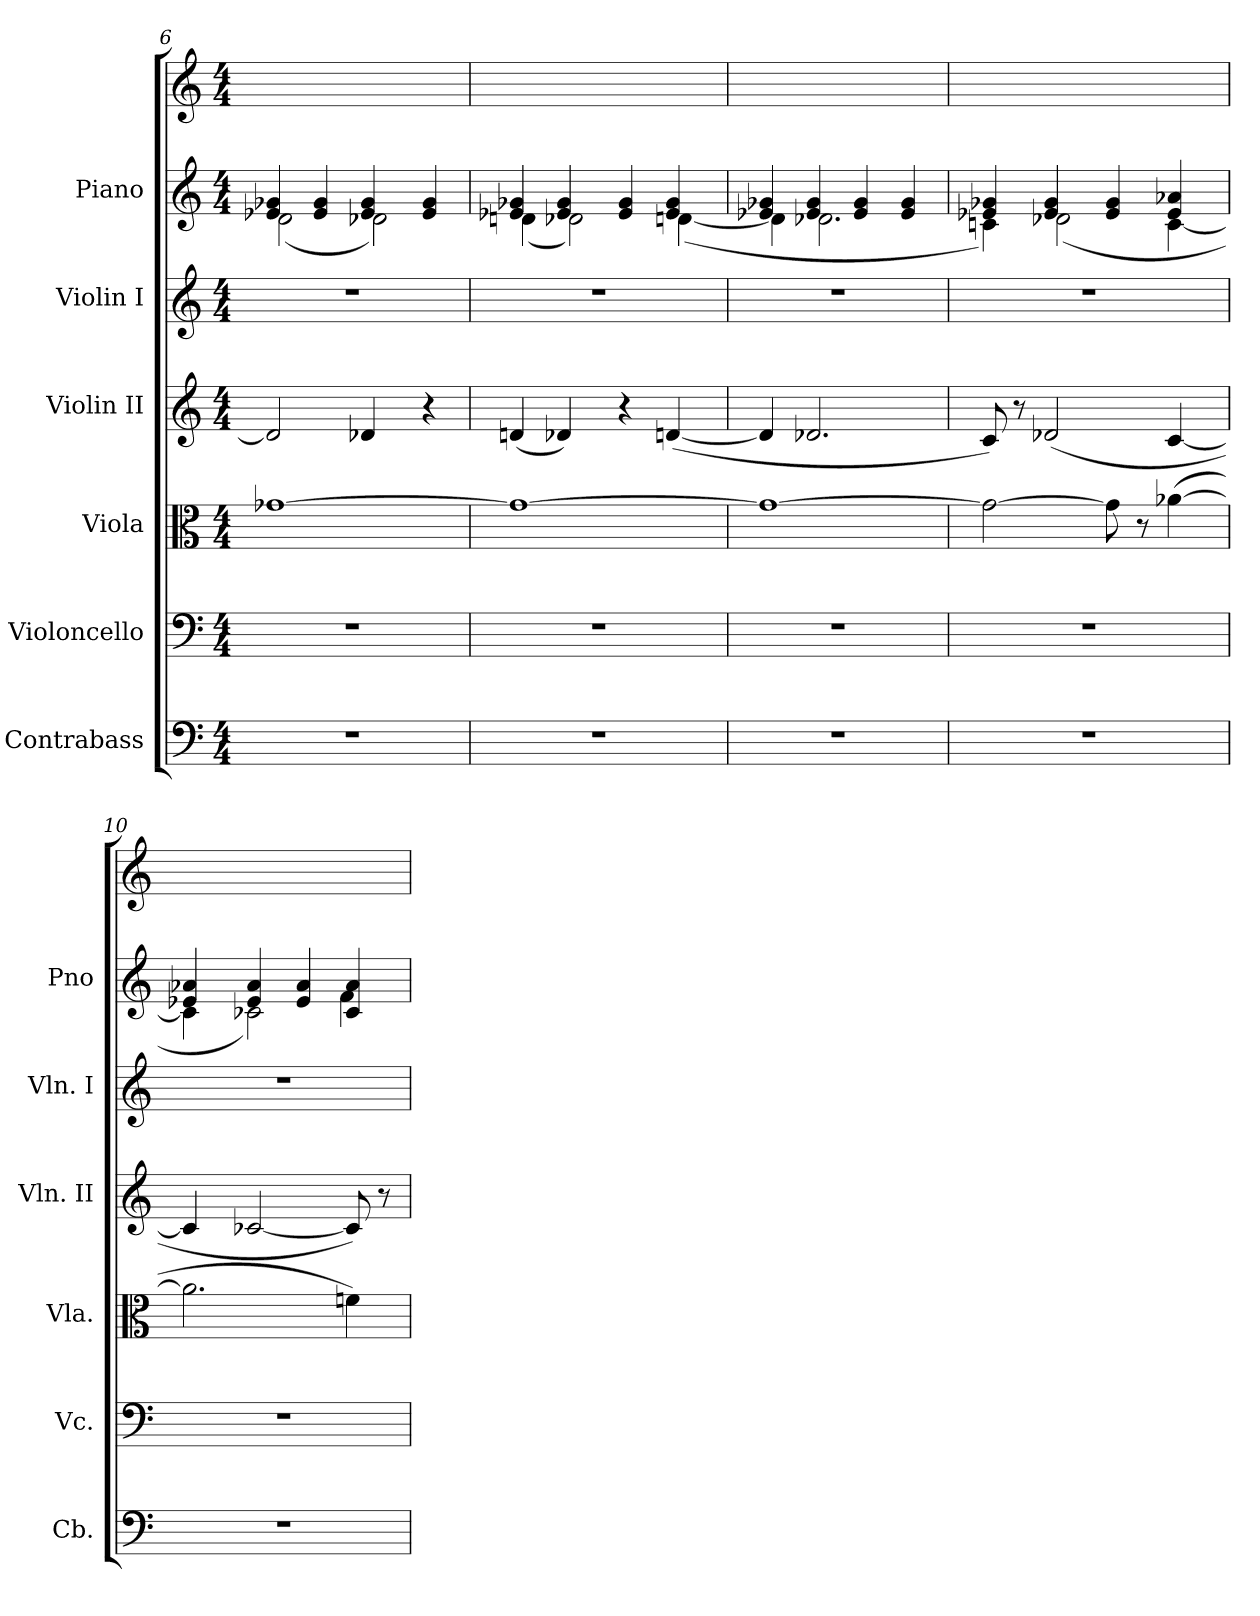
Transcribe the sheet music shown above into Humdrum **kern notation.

**kern	**kern	**kern	**kern	**kern	**kern	**kern
*part6	*part5	*part4	*part3	*part2	*part1	*part1
*staff7	*staff6	*staff5	*staff4	*staff3	*staff2	*staff1
*I"Contrabass	*I"Violoncello	*I"Viola	*I"Violin II	*I"Violin I	*I"Piano	*
*I'Cb.	*I'Vc.	*I'Vla.	*I'Vln. II	*I'Vln. I	*I'Pno	*
*clefF4	*clefF4	*clefC3	*clefG2	*clefG2	*clefG2	*clefG2
*ITrd7c12	*	*	*	*	*	*
*k[]	*k[]	*k[]	*k[]	*k[]	*k[]	*k[]
*C:	*C:	*C:	*C:	*C:	*C:	*C:
*M4/4	*M4/4	*M4/4	*M4/4	*M4/4	*M4/4	*M4/4
=6	=6	=6	=6	=6	=6	=6
*	*	*	*	*	*^	*
1r	1r	[1g-X	2d]	1r	4e-X 4g-X	(2d	2ryy
.	.	.	.	.	4e- 4g-	.	.
.	.	.	4d-X	.	4e- 4g-	2d-X)	8ryy
.	.	.	.	.	.	.	4.ryy
.	.	.	4r	.	4e- 4g-	.	.
=7	=7	=7	=7	=7	=7	=7	=7
1r	1r	1g-_	(4dn	1r	4e-X 4g-X	(4dn	4ryy
.	.	.	4d-X)	.	4e- 4g-	2d-X)	8ryy
.	.	.	.	.	.	.	8ryy
.	.	.	4r	.	4e- 4g-	.	4.ryy
.	.	.	([4dn	.	4e- 4g-	([4dn	.
.	.	.	.	.	.	.	8ryy
=8	=8	=8	=8	=8	=8	=8	=8
1r	1r	1g-_	4d]	1r	4e-X 4g-X	4d]	2.ryy
.	.	.	2.d-X	.	4e- 4g-	2.d-X	.
.	.	.	.	.	4e- 4g-	.	.
.	.	.	.	.	4e- 4g-	.	4ryy
=9	=9	=9	=9	=9	=9	=9	=9
1r	1r	2g-_	8c)	1r	4e-X 4g-X	4cn)	4ryy
.	.	.	8r	.	.	.	.
.	.	.	(2d-X	.	4e- 4g-	(2d-X	8ryy
.	.	.	.	.	.	.	8ryy
.	.	8g-]	.	.	4e- 4g-	.	8ryy
.	.	8r	.	.	.	.	8ryy
.	.	([4a-X	[4c	.	4e- 4a-X	[4c	8ryy
.	.	.	.	.	.	.	8ryy
=10	=10	=10	=10	=10	=10	=10	=10
1r	1r	2.a-]	4c]	1r	4e-X 4a-X	4c]	6ryy
.	.	.	.	.	.	.	12ryy
.	.	.	[2c-X	.	4e- 4a-	2c-X)	2ryy
.	.	.	.	.	4e- 4a-	.	.
.	.	4fn)	8c-])	.	4c- 4a-	4f	4ryy
.	.	.	8r	.	.	.	.
*	*	*	*	*	*v	*v	*
=	=	=	=	=	=	=
*-	*-	*-	*-	*-	*-	*-
